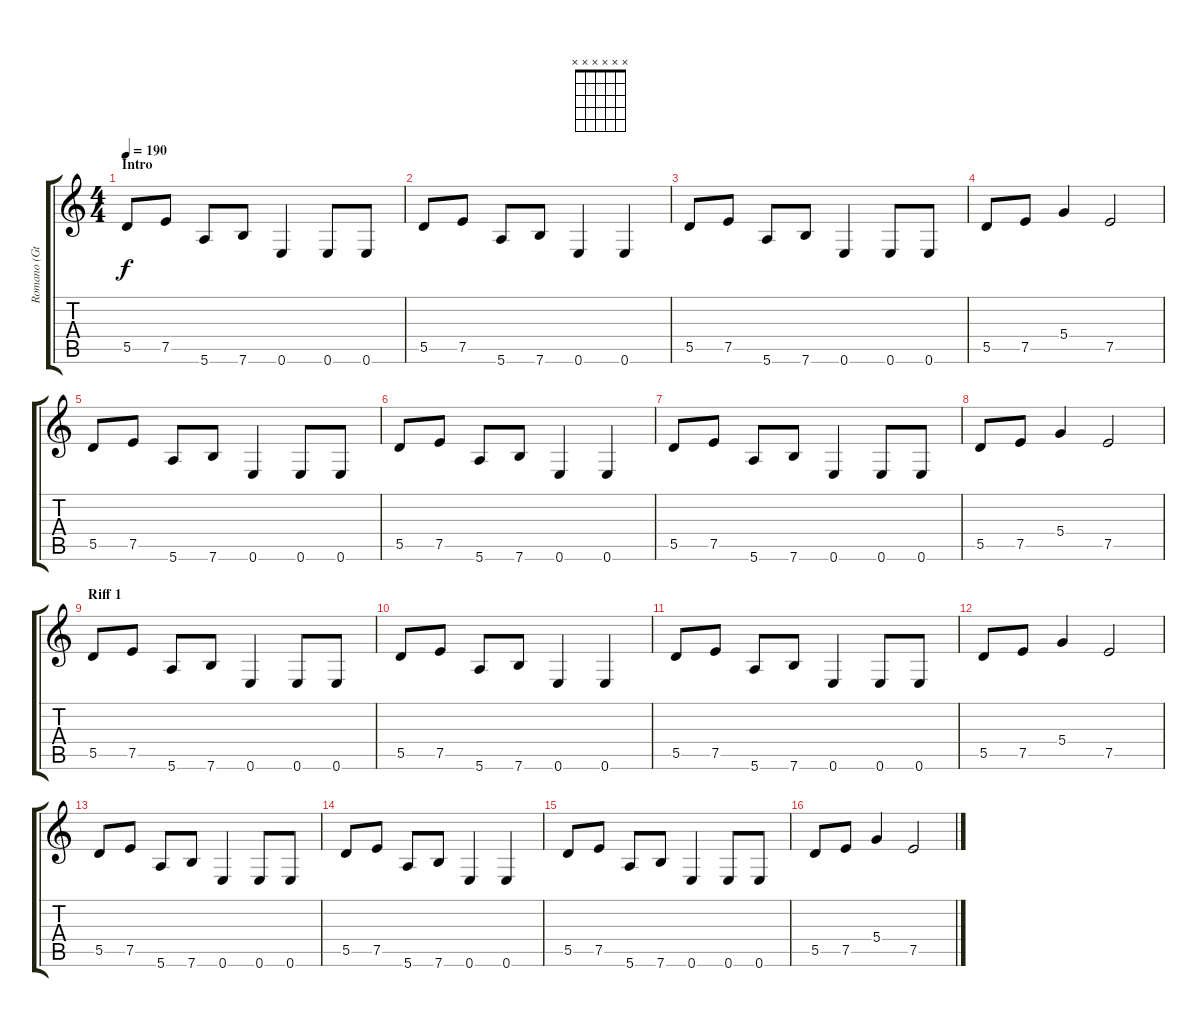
\track ("Romano (Gtr 1)" "Romano (Gt") {instrument distortionguitar}
\staff {score tabs}
\tuning (E4 B3 G3 D3 A2 E2) {hide}
\chord ("" x x x x x x) {firstfret 0}
\ts (4 4)
\section ("" "Intro")
\tempo 190
\clef g2
\ks c
5.5.8{ch "" dy f instrument distortionguitar} 7.5.8 5.6.8 7.6.8 0.6.4 0.6.8 0.6.8 |
5.5.8 7.5.8 5.6.8 7.6.8 0.6.4 0.6.4 |
5.5.8 7.5.8 5.6.8 7.6.8 0.6.4 0.6.8 0.6.8 |
5.5.8 7.5.8 5.4.4 7.5.2 |
5.5.8 7.5.8 5.6.8 7.6.8 0.6.4 0.6.8 0.6.8 |
5.5.8 7.5.8 5.6.8 7.6.8 0.6.4 0.6.4 |
5.5.8 7.5.8 5.6.8 7.6.8 0.6.4 0.6.8 0.6.8 |
5.5.8 7.5.8 5.4.4 7.5.2 |
\section ("" "Riff 1")
5.5.8 7.5.8 5.6.8 7.6.8 0.6.4 0.6.8 0.6.8 |
5.5.8 7.5.8 5.6.8 7.6.8 0.6.4 0.6.4 |
5.5.8 7.5.8 5.6.8 7.6.8 0.6.4 0.6.8 0.6.8 |
5.5.8 7.5.8 5.4.4 7.5.2 |
5.5.8 7.5.8 5.6.8 7.6.8 0.6.4 0.6.8 0.6.8 |
5.5.8 7.5.8 5.6.8 7.6.8 0.6.4 0.6.4 |
5.5.8 7.5.8 5.6.8 7.6.8 0.6.4 0.6.8 0.6.8 |
5.5.8 7.5.8 5.4.4 7.5.2
